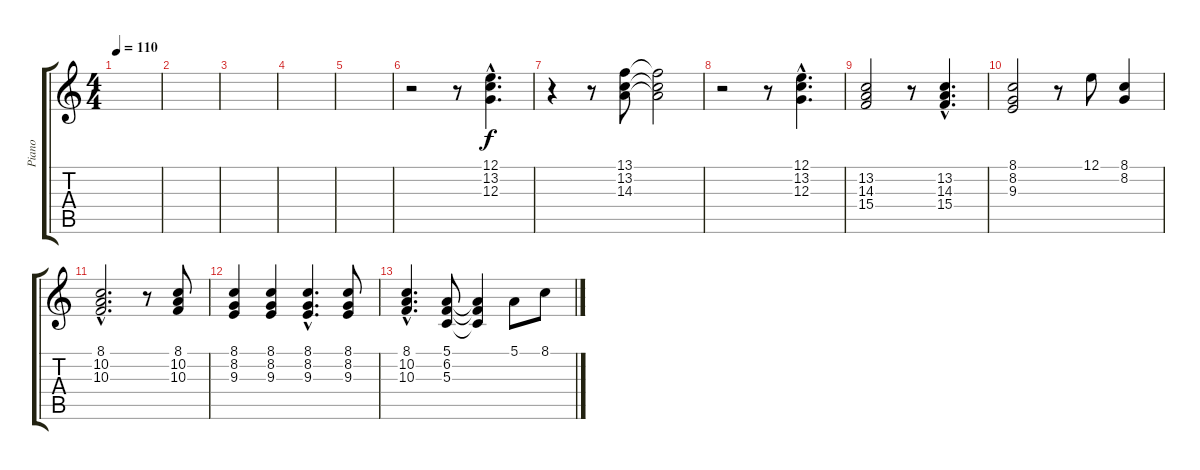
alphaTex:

\track ("Piano" "Piano") {instrument electricpiano1}
\staff {score tabs}
\tuning (E4 B3 G3 D3 A2 E2) {hide}
\ts (4 4)
\tempo 110
\clef g2
\ks c
|
|
|
|
|
r.2 r.8 (12.1{hac} 13.2{hac} 12.3{hac}).4{d} |
r.4 r.8 (13.1 13.2 14.3).8 (13.1{t} 13.2{t} 14.3{t}).2 |
r.2 r.8 (12.1{hac} 13.2{hac} 12.3{hac}).4{d} |
(13.2 14.3 15.4).2 r.8 (13.2{hac} 14.3{hac} 15.4{hac}).4{d} |
(8.1 8.2 9.3).2 r.8 12.1.8 (8.1 8.2).4 |
(8.1{hac} 10.2{hac} 10.3{hac}).2{d} r.8 (8.1 10.2 10.3).8 |
(8.1 8.2 9.3).4 (8.1 8.2 9.3).4 (8.1{hac} 8.2{hac} 9.3{hac}).4{d} (8.1 8.2 9.3).8 |
(8.1{hac} 10.2{hac} 10.3{hac}).4{d} (5.1 6.2 5.3).8 (5.1{t} 6.2{t} 5.3{t}).4 5.1.8 8.1.8
